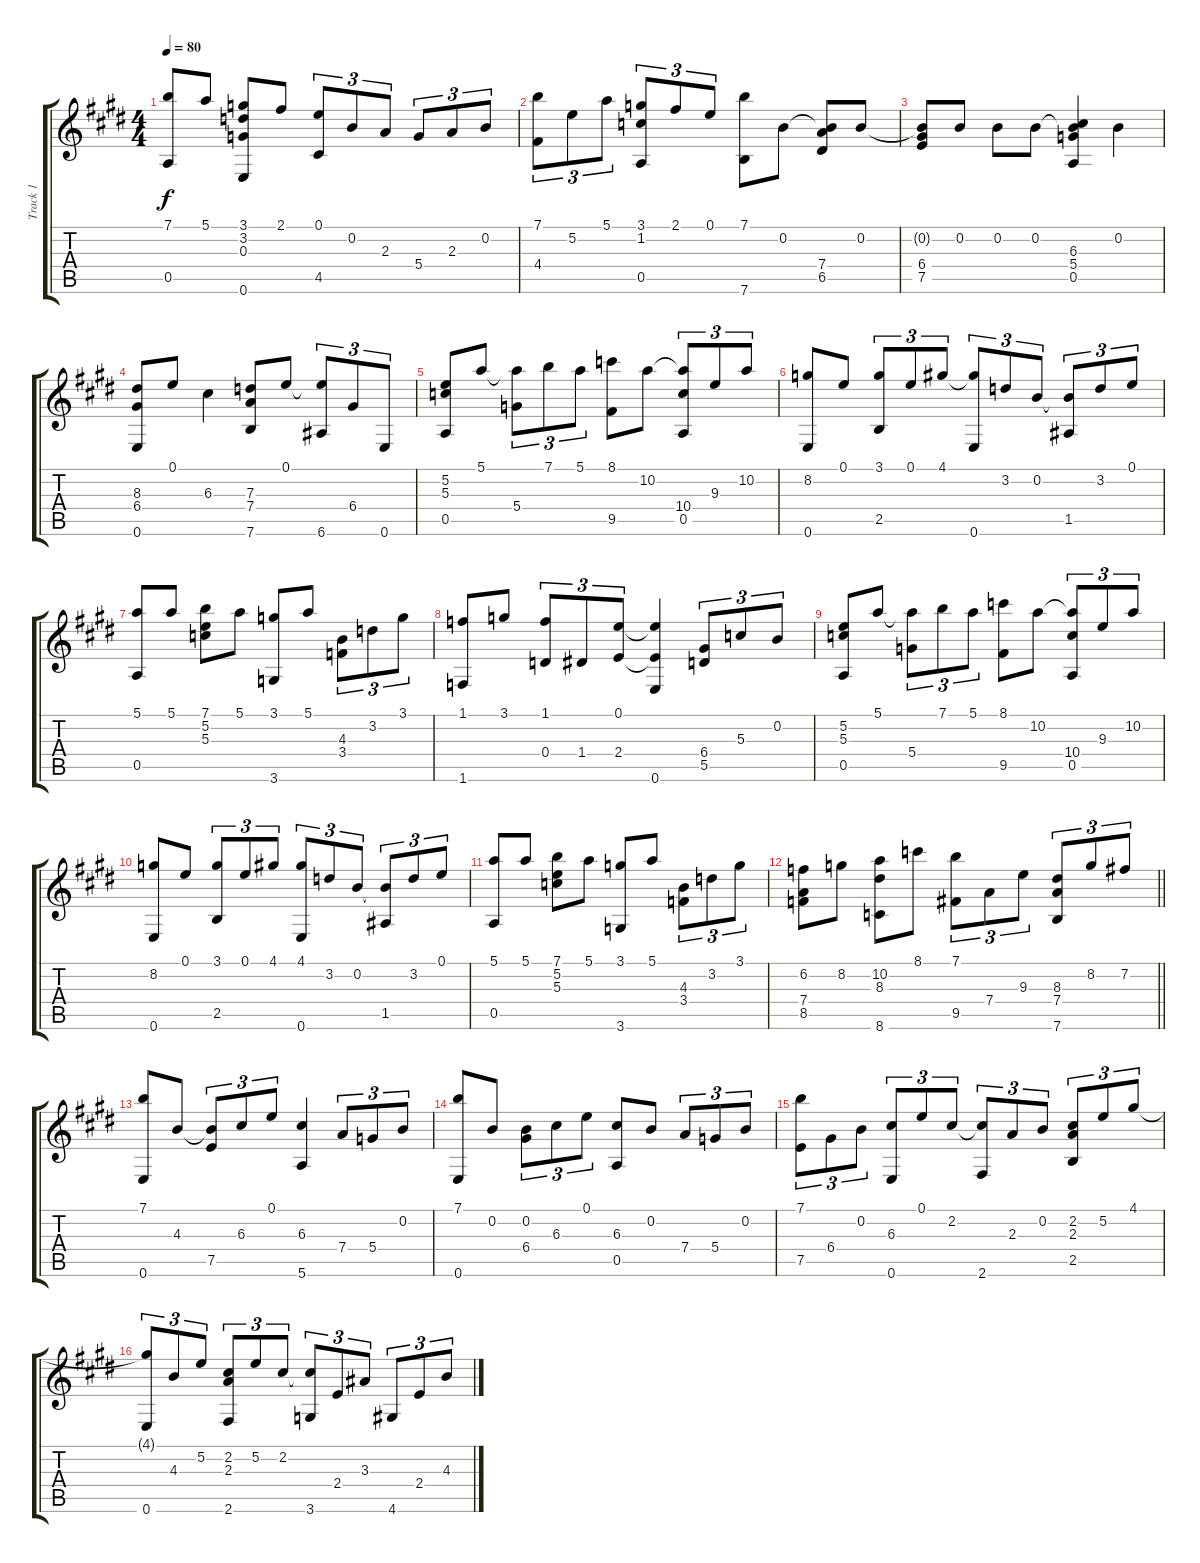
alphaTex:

\track ("Track 1" "Track 1") {instrument electricguitarjazz}
\staff {score tabs}
\tuning (E4 B3 G3 D3 A2 E2) {hide}
\ts (4 4)
\tempo 80
\clef g2
\ks e
(7.1 0.5).8{dy f} 5.1.8 (3.1 3.2 0.3 0.6).8 2.1.8 (0.1 4.5).8{tu (3 2)} 0.2.8{tu (3 2)} 2.3.8{tu (3 2)} 5.4.8{tu (3 2)} 2.3.8{tu (3 2)} 0.2.8{tu (3 2)} |
(7.1 4.4).8{tu (3 2)} 5.2.8{tu (3 2)} 5.1.8{tu (3 2)} (3.1 1.2 0.5).8{tu (3 2)} 2.1.8{tu (3 2)} 0.1.8{tu (3 2)} (7.1 7.6).8 0.2.8 (0.2{t} 7.4 6.5).8 0.2.8 |
(0.2{t} 6.4 7.5).8 0.2.8 0.2.8 0.2.8 (0.2{t} 6.3 5.4 0.5).4 0.2.4 |
(8.3 6.4 0.6).8 0.1.8 6.3.4 (7.3 7.4 7.6).8 0.1.8 (0.1{t} 6.6).8{tu (3 2)} 6.4.8{tu (3 2)} 0.6.8{tu (3 2)} |
(5.2 5.3 0.5).8 5.1.8 (5.1{t} 5.4).8{tu (3 2)} 7.1.8{tu (3 2)} 5.1.8{tu (3 2)} (8.1 9.5).8 10.2.8 (10.2{t} 10.4 0.5).8{tu (3 2)} 9.3.8{tu (3 2)} 10.2.8{tu (3 2)} |
(8.2 0.6).8 0.1.8 (3.1 2.5).8{tu (3 2)} 0.1.8{tu (3 2)} 4.1.8{tu (3 2)} (4.1{t} 0.6).8{tu (3 2)} 3.2.8{tu (3 2)} 0.2.8{tu (3 2)} (0.2{t} 1.5).8{tu (3 2)} 3.2.8{tu (3 2)} 0.1.8{tu (3 2)} |
(5.1 0.5).8 5.1.8 (7.1 5.2 5.3).8 5.1.8 (3.1 3.6).8 5.1.8 (4.3 3.4).8{tu (3 2)} 3.2.8{tu (3 2)} 3.1.8{tu (3 2)} |
(1.1 1.6).8 3.1.8 (1.1 0.4).8{tu (3 2)} 1.4.8{tu (3 2)} (0.1 2.4).8{tu (3 2)} (0.1{t} 2.4{t} 0.6).4 (6.4 5.5).8{tu (3 2)} 5.3.8{tu (3 2)} 0.2.8{tu (3 2)} |
(5.2 5.3 0.5).8 5.1.8 (5.1{t} 5.4).8{tu (3 2)} 7.1.8{tu (3 2)} 5.1.8{tu (3 2)} (8.1 9.5).8 10.2.8 (10.2{t} 10.4 0.5).8{tu (3 2)} 9.3.8{tu (3 2)} 10.2.8{tu (3 2)} |
(8.2 0.6).8 0.1.8 (3.1 2.5).8{tu (3 2)} 0.1.8{tu (3 2)} 4.1.8{tu (3 2)} (4.1 0.6).8{tu (3 2)} 3.2.8{tu (3 2)} 0.2.8{tu (3 2)} (0.2{t} 1.5).8{tu (3 2)} 3.2.8{tu (3 2)} 0.1.8{tu (3 2)} |
(5.1 0.5).8 5.1.8 (7.1 5.2 5.3).8 5.1.8 (3.1 3.6).8 5.1.8 (4.3 3.4).8{tu (3 2)} 3.2.8{tu (3 2)} 3.1.8{tu (3 2)} |
\barLineRight lightlight
(6.2 7.4 8.5).8 8.2.8 (10.2 8.3 8.6).8 8.1.8 (7.1 9.5).8{tu (3 2)} 7.4.8{tu (3 2)} 9.3.8{tu (3 2)} (8.3 7.4 7.6).8{tu (3 2)} 8.2.8{tu (3 2)} 7.2.8{tu (3 2)} |
(7.1 0.6).8 4.3.8 (4.3{t} 7.5).8{tu (3 2)} 6.3.8{tu (3 2)} 0.1.8{tu (3 2)} (6.3 5.6).4 7.4.8{tu (3 2)} 5.4.8{tu (3 2)} 0.2.8{tu (3 2)} |
(7.1 0.6).8 0.2.8 (0.2 6.4).8{tu (3 2)} 6.3.8{tu (3 2)} 0.1.8{tu (3 2)} (6.3 0.5).8 0.2.8 7.4.8{tu (3 2)} 5.4.8{tu (3 2)} 0.2.8{tu (3 2)} |
(7.1 7.5).8{tu (3 2)} 6.4.8{tu (3 2)} 0.2.8{tu (3 2)} (6.3 0.6).8{tu (3 2)} 0.1.8{tu (3 2)} 2.2.8{tu (3 2)} (2.2{t} 2.6).8{tu (3 2)} 2.3.8{tu (3 2)} 0.2.8{tu (3 2)} (2.2 2.3 2.5).8{tu (3 2)} 5.2.8{tu (3 2)} 4.1.8{tu (3 2)} |
(4.1{t} 0.6).8{tu (3 2)} 4.3.8{tu (3 2)} 5.2.8{tu (3 2)} (2.2 2.3 2.6).8{tu (3 2)} 5.2.8{tu (3 2)} 2.2.8{tu (3 2)} (2.2{t} 3.6).8{tu (3 2)} 2.4.8{tu (3 2)} 3.3.8{tu (3 2)} 4.6.8{tu (3 2)} 2.4.8{tu (3 2)} 4.3.8{tu (3 2)}
